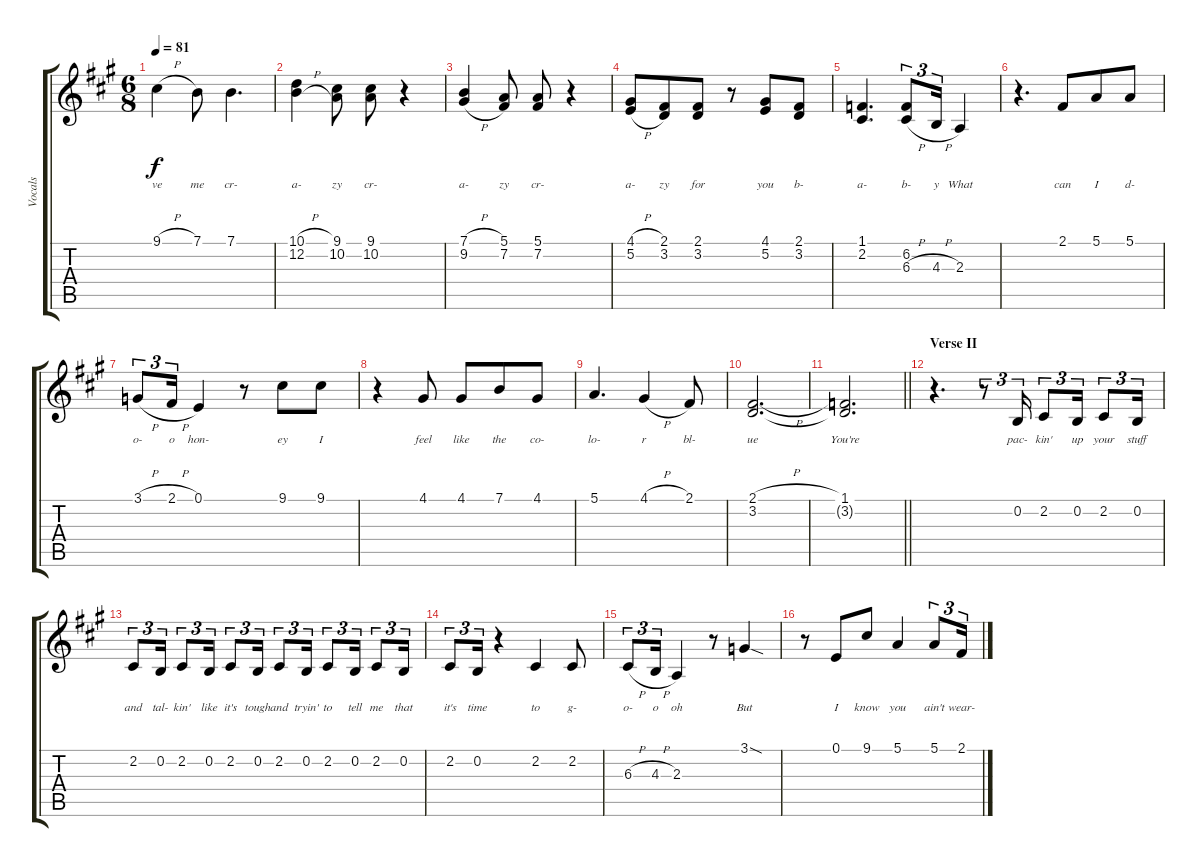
\track ("Vocals" "Vocals") {instrument altosax}
\staff {score tabs}
\tuning (E4 B3 G3 D3 A2 E2) {hide}
\ts (6 8)
\tempo 81
\clef g2
\ks a
9.1{h}.4{lyrics (0 "ve") lyrics (1 "") lyrics (2 "") lyrics (3 "") lyrics (4 "") dy f} 7.1.8{lyrics (0 "me") lyrics (1 "") lyrics (2 "") lyrics (3 "") lyrics (4 "")} 7.1.4{d lyrics (0 "cr-") lyrics (1 "") lyrics (2 "") lyrics (3 "") lyrics (4 "")} |
(10.1{h} 12.2{h}).4{lyrics (0 "a-") lyrics (1 "") lyrics (2 "") lyrics (3 "") lyrics (4 "")} (9.1 10.2).8{lyrics (0 "zy") lyrics (1 "") lyrics (2 "") lyrics (3 "") lyrics (4 "")} (9.1 10.2).8{lyrics (0 "cr-") lyrics (1 "") lyrics (2 "") lyrics (3 "") lyrics (4 "")} r.4 |
(7.1{h} 9.2{h}).4{lyrics (0 "a-") lyrics (1 "") lyrics (2 "") lyrics (3 "") lyrics (4 "")} (5.1 7.2).8{lyrics (0 "zy") lyrics (1 "") lyrics (2 "") lyrics (3 "") lyrics (4 "")} (5.1 7.2).8{lyrics (0 "cr-") lyrics (1 "") lyrics (2 "") lyrics (3 "") lyrics (4 "")} r.4 |
(4.1{h} 5.2{h}).8{lyrics (0 "a-") lyrics (1 "") lyrics (2 "") lyrics (3 "") lyrics (4 "")} (2.1 3.2).8{lyrics (0 "zy") lyrics (1 "") lyrics (2 "") lyrics (3 "") lyrics (4 "")} (2.1 3.2).8{lyrics (0 "for") lyrics (1 "") lyrics (2 "") lyrics (3 "") lyrics (4 "")} r.8 (4.1 5.2).8{lyrics (0 "you") lyrics (1 "") lyrics (2 "") lyrics (3 "") lyrics (4 "")} (2.1 3.2).8{lyrics (0 "b-") lyrics (1 "") lyrics (2 "") lyrics (3 "") lyrics (4 "")} |
(1.1 2.2).4{d lyrics (0 "a-") lyrics (1 "") lyrics (2 "") lyrics (3 "") lyrics (4 "")} (6.2 6.3{h}).8{tu (3 2) lyrics (0 "b-") lyrics (1 "") lyrics (2 "") lyrics (3 "") lyrics (4 "")} 4.3{h}.16{tu (3 2) lyrics (0 "y") lyrics (1 "") lyrics (2 "") lyrics (3 "") lyrics (4 "")} 2.3.4{lyrics (0 "What") lyrics (1 "") lyrics (2 "") lyrics (3 "") lyrics (4 "")} |
r.4{d} 2.1.8{lyrics (0 "can") lyrics (1 "") lyrics (2 "") lyrics (3 "") lyrics (4 "")} 5.1.8{lyrics (0 "I") lyrics (1 "") lyrics (2 "") lyrics (3 "") lyrics (4 "")} 5.1.8{lyrics (0 "d-") lyrics (1 "") lyrics (2 "") lyrics (3 "") lyrics (4 "")} |
3.1{h}.8{tu (3 2) lyrics (0 "o-") lyrics (1 "") lyrics (2 "") lyrics (3 "") lyrics (4 "")} 2.1{h}.16{tu (3 2) lyrics (0 "o") lyrics (1 "") lyrics (2 "") lyrics (3 "") lyrics (4 "")} 0.1.4{lyrics (0 "hon-") lyrics (1 "") lyrics (2 "") lyrics (3 "") lyrics (4 "")} r.8 9.1.8{lyrics (0 "ey") lyrics (1 "") lyrics (2 "") lyrics (3 "") lyrics (4 "")} 9.1.8{lyrics (0 "I") lyrics (1 "") lyrics (2 "") lyrics (3 "") lyrics (4 "")} |
r.4 4.1.8{lyrics (0 "feel") lyrics (1 "") lyrics (2 "") lyrics (3 "") lyrics (4 "")} 4.1.8{lyrics (0 "like") lyrics (1 "") lyrics (2 "") lyrics (3 "") lyrics (4 "")} 7.1.8{lyrics (0 "the") lyrics (1 "") lyrics (2 "") lyrics (3 "") lyrics (4 "")} 4.1.8{lyrics (0 "co-") lyrics (1 "") lyrics (2 "") lyrics (3 "") lyrics (4 "")} |
5.1.4{d lyrics (0 "lo-") lyrics (1 "") lyrics (2 "") lyrics (3 "") lyrics (4 "")} 4.1{h}.4{lyrics (0 "r") lyrics (1 "") lyrics (2 "") lyrics (3 "") lyrics (4 "")} 2.1.8{lyrics (0 "bl-") lyrics (1 "") lyrics (2 "") lyrics (3 "") lyrics (4 "")} |
(2.1{h} 3.2).2{d lyrics (0 "ue") lyrics (1 "") lyrics (2 "") lyrics (3 "") lyrics (4 "")} |
\barLineRight lightlight
(1.1 3.2{t}).2{d lyrics (0 "You're") lyrics (1 "") lyrics (2 "") lyrics (3 "") lyrics (4 "")} |
\section ("" "Verse II")
r.4{d} r.8{tu (3 2)} 0.2.16{tu (3 2) lyrics (0 "pac-") lyrics (1 "") lyrics (2 "") lyrics (3 "") lyrics (4 "")} 2.2.8{tu (3 2) lyrics (0 "kin'") lyrics (1 "") lyrics (2 "") lyrics (3 "") lyrics (4 "")} 0.2.16{tu (3 2) lyrics (0 "up") lyrics (1 "") lyrics (2 "") lyrics (3 "") lyrics (4 "")} 2.2.8{tu (3 2) lyrics (0 "your") lyrics (1 "") lyrics (2 "") lyrics (3 "") lyrics (4 "")} 0.2.16{tu (3 2) lyrics (0 "stuff") lyrics (1 "") lyrics (2 "") lyrics (3 "") lyrics (4 "")} |
2.2.8{tu (3 2) lyrics (0 "and") lyrics (1 "") lyrics (2 "") lyrics (3 "") lyrics (4 "")} 0.2.16{tu (3 2) lyrics (0 "tal-") lyrics (1 "") lyrics (2 "") lyrics (3 "") lyrics (4 "")} 2.2.8{tu (3 2) lyrics (0 "kin'") lyrics (1 "") lyrics (2 "") lyrics (3 "") lyrics (4 "")} 0.2.16{tu (3 2) lyrics (0 "like") lyrics (1 "") lyrics (2 "") lyrics (3 "") lyrics (4 "")} 2.2.8{tu (3 2) lyrics (0 "it's") lyrics (1 "") lyrics (2 "") lyrics (3 "") lyrics (4 "")} 0.2.16{tu (3 2) lyrics (0 "tough") lyrics (1 "") lyrics (2 "") lyrics (3 "") lyrics (4 "")} 2.2.8{tu (3 2) lyrics (0 "and") lyrics (1 "") lyrics (2 "") lyrics (3 "") lyrics (4 "")} 0.2.16{tu (3 2) lyrics (0 "tryin'") lyrics (1 "") lyrics (2 "") lyrics (3 "") lyrics (4 "")} 2.2.8{tu (3 2) lyrics (0 "to") lyrics (1 "") lyrics (2 "") lyrics (3 "") lyrics (4 "")} 0.2.16{tu (3 2) lyrics (0 "tell") lyrics (1 "") lyrics (2 "") lyrics (3 "") lyrics (4 "")} 2.2.8{tu (3 2) lyrics (0 "me") lyrics (1 "") lyrics (2 "") lyrics (3 "") lyrics (4 "")} 0.2.16{tu (3 2) lyrics (0 "that") lyrics (1 "") lyrics (2 "") lyrics (3 "") lyrics (4 "")} |
2.2.8{tu (3 2) lyrics (0 "it's") lyrics (1 "") lyrics (2 "") lyrics (3 "") lyrics (4 "")} 0.2.16{tu (3 2) lyrics (0 "time") lyrics (1 "") lyrics (2 "") lyrics (3 "") lyrics (4 "")} r.4 2.2.4{lyrics (0 "to") lyrics (1 "") lyrics (2 "") lyrics (3 "") lyrics (4 "")} 2.2.8{lyrics (0 "g-") lyrics (1 "") lyrics (2 "") lyrics (3 "") lyrics (4 "")} |
6.3{h}.8{tu (3 2) lyrics (0 "o-") lyrics (1 "") lyrics (2 "") lyrics (3 "") lyrics (4 "")} 4.3{h}.16{tu (3 2) lyrics (0 "o") lyrics (1 "") lyrics (2 "") lyrics (3 "") lyrics (4 "")} 2.3.4{lyrics (0 "oh") lyrics (1 "") lyrics (2 "") lyrics (3 "") lyrics (4 "")} r.8 3.1{sod}.4{lyrics (0 "But") lyrics (1 "") lyrics (2 "") lyrics (3 "") lyrics (4 "")} |
r.8 0.1.8{lyrics (0 "I") lyrics (1 "") lyrics (2 "") lyrics (3 "") lyrics (4 "")} 9.1.8{lyrics (0 "know") lyrics (1 "") lyrics (2 "") lyrics (3 "") lyrics (4 "")} 5.1.4{lyrics (0 "you") lyrics (1 "") lyrics (2 "") lyrics (3 "") lyrics (4 "")} 5.1.8{tu (3 2) lyrics (0 "ain't") lyrics (1 "") lyrics (2 "") lyrics (3 "") lyrics (4 "")} 2.1.16{tu (3 2) lyrics (0 "wear-") lyrics (1 "") lyrics (2 "") lyrics (3 "") lyrics (4 "")}
